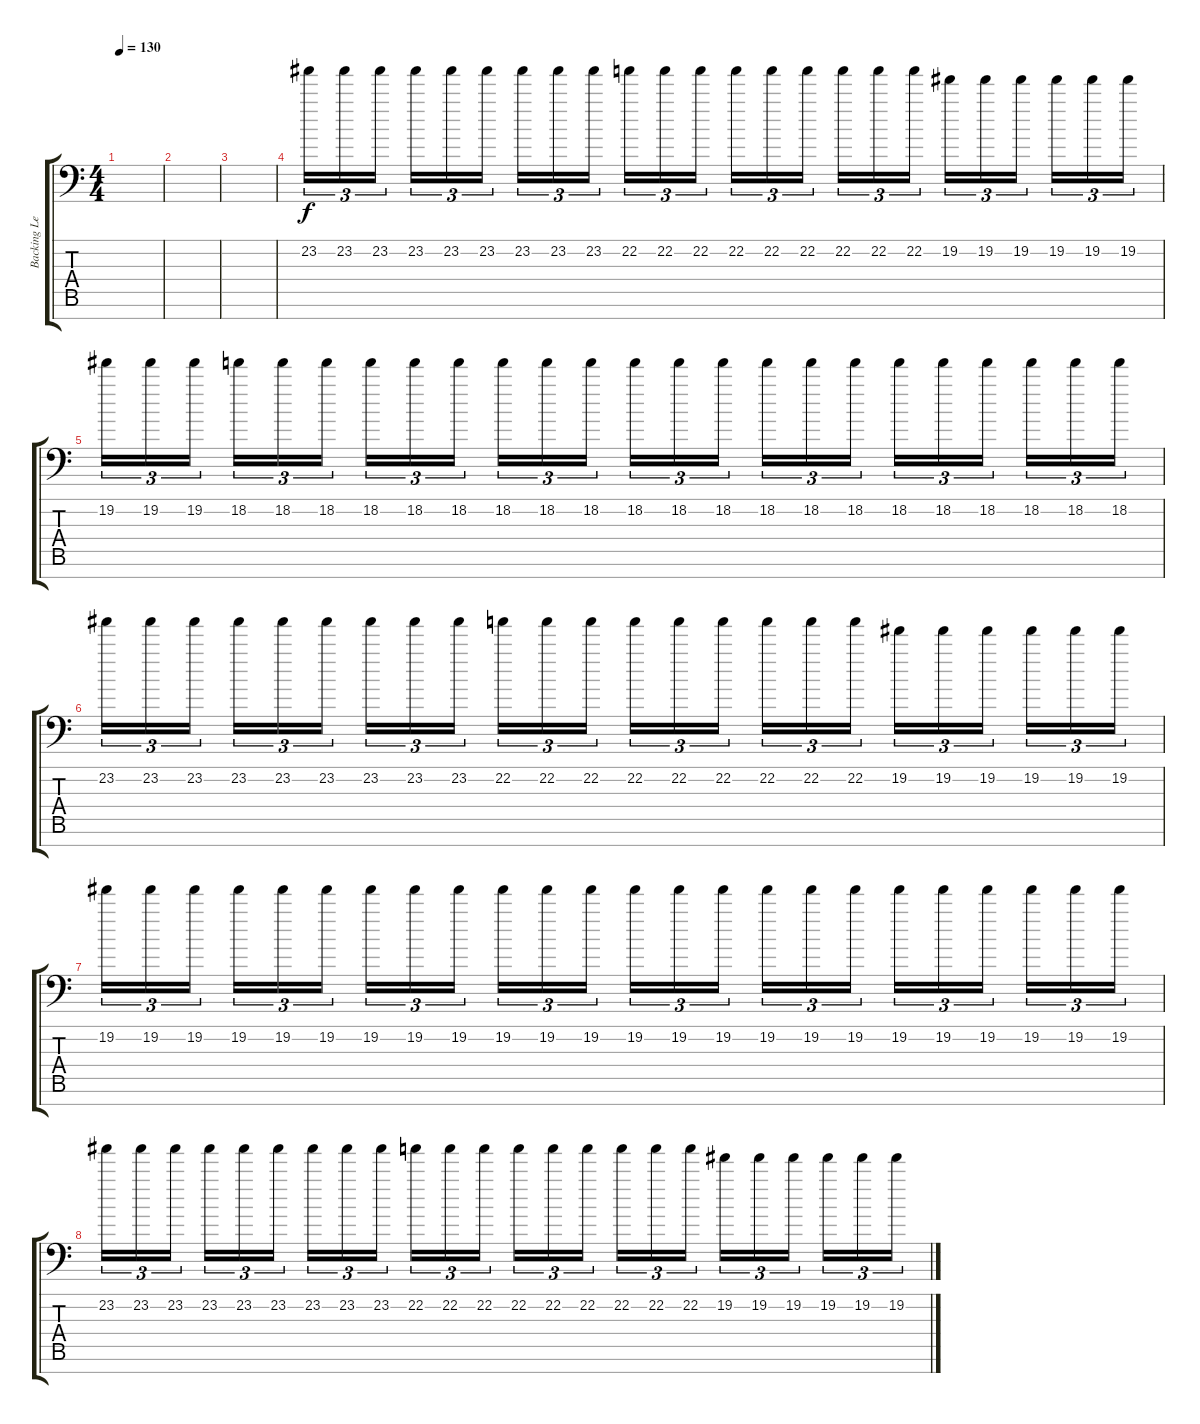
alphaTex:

\track ("Backing Lead" "Backing Le") {instrument distortionguitar}
\staff {score tabs}
\tuning (E4 B3 G3 D3 A2 E2 A1) {hide}
\ts (4 4)
\tempo 130
\clef f4
\ks c
|
|
|
23.2.16{tu (3 2)} 23.2.16{tu (3 2)} 23.2.16{tu (3 2) beam splitsecondary} 23.2.16{tu (3 2)} 23.2.16{tu (3 2)} 23.2.16{tu (3 2)} 23.2.16{tu (3 2)} 23.2.16{tu (3 2)} 23.2.16{tu (3 2) beam splitsecondary} 22.2.16{tu (3 2)} 22.2.16{tu (3 2)} 22.2.16{tu (3 2)} 22.2.16{tu (3 2)} 22.2.16{tu (3 2)} 22.2.16{tu (3 2) beam splitsecondary} 22.2.16{tu (3 2)} 22.2.16{tu (3 2)} 22.2.16{tu (3 2)} 19.2.16{tu (3 2)} 19.2.16{tu (3 2)} 19.2.16{tu (3 2) beam splitsecondary} 19.2.16{tu (3 2)} 19.2.16{tu (3 2)} 19.2.16{tu (3 2)} |
19.2.16{tu (3 2)} 19.2.16{tu (3 2)} 19.2.16{tu (3 2) beam splitsecondary} 18.2.16{tu (3 2)} 18.2.16{tu (3 2)} 18.2.16{tu (3 2)} 18.2.16{tu (3 2)} 18.2.16{tu (3 2)} 18.2.16{tu (3 2) beam splitsecondary} 18.2.16{tu (3 2)} 18.2.16{tu (3 2)} 18.2.16{tu (3 2)} 18.2.16{tu (3 2)} 18.2.16{tu (3 2)} 18.2.16{tu (3 2) beam splitsecondary} 18.2.16{tu (3 2)} 18.2.16{tu (3 2)} 18.2.16{tu (3 2)} 18.2.16{tu (3 2)} 18.2.16{tu (3 2)} 18.2.16{tu (3 2) beam splitsecondary} 18.2.16{tu (3 2)} 18.2.16{tu (3 2)} 18.2.16{tu (3 2)} |
23.2.16{tu (3 2)} 23.2.16{tu (3 2)} 23.2.16{tu (3 2) beam splitsecondary} 23.2.16{tu (3 2)} 23.2.16{tu (3 2)} 23.2.16{tu (3 2)} 23.2.16{tu (3 2)} 23.2.16{tu (3 2)} 23.2.16{tu (3 2) beam splitsecondary} 22.2.16{tu (3 2)} 22.2.16{tu (3 2)} 22.2.16{tu (3 2)} 22.2.16{tu (3 2)} 22.2.16{tu (3 2)} 22.2.16{tu (3 2) beam splitsecondary} 22.2.16{tu (3 2)} 22.2.16{tu (3 2)} 22.2.16{tu (3 2)} 19.2.16{tu (3 2)} 19.2.16{tu (3 2)} 19.2.16{tu (3 2) beam splitsecondary} 19.2.16{tu (3 2)} 19.2.16{tu (3 2)} 19.2.16{tu (3 2)} |
19.2.16{tu (3 2)} 19.2.16{tu (3 2)} 19.2.16{tu (3 2) beam splitsecondary} 19.2.16{tu (3 2)} 19.2.16{tu (3 2)} 19.2.16{tu (3 2)} 19.2.16{tu (3 2)} 19.2.16{tu (3 2)} 19.2.16{tu (3 2) beam splitsecondary} 19.2.16{tu (3 2)} 19.2.16{tu (3 2)} 19.2.16{tu (3 2)} 19.2.16{tu (3 2)} 19.2.16{tu (3 2)} 19.2.16{tu (3 2) beam splitsecondary} 19.2.16{tu (3 2)} 19.2.16{tu (3 2)} 19.2.16{tu (3 2)} 19.2.16{tu (3 2)} 19.2.16{tu (3 2)} 19.2.16{tu (3 2) beam splitsecondary} 19.2.16{tu (3 2)} 19.2.16{tu (3 2)} 19.2.16{tu (3 2)} |
23.2.16{tu (3 2)} 23.2.16{tu (3 2)} 23.2.16{tu (3 2) beam splitsecondary} 23.2.16{tu (3 2)} 23.2.16{tu (3 2)} 23.2.16{tu (3 2)} 23.2.16{tu (3 2)} 23.2.16{tu (3 2)} 23.2.16{tu (3 2) beam splitsecondary} 22.2.16{tu (3 2)} 22.2.16{tu (3 2)} 22.2.16{tu (3 2)} 22.2.16{tu (3 2)} 22.2.16{tu (3 2)} 22.2.16{tu (3 2) beam splitsecondary} 22.2.16{tu (3 2)} 22.2.16{tu (3 2)} 22.2.16{tu (3 2)} 19.2.16{tu (3 2)} 19.2.16{tu (3 2)} 19.2.16{tu (3 2) beam splitsecondary} 19.2.16{tu (3 2)} 19.2.16{tu (3 2)} 19.2.16{tu (3 2)}
